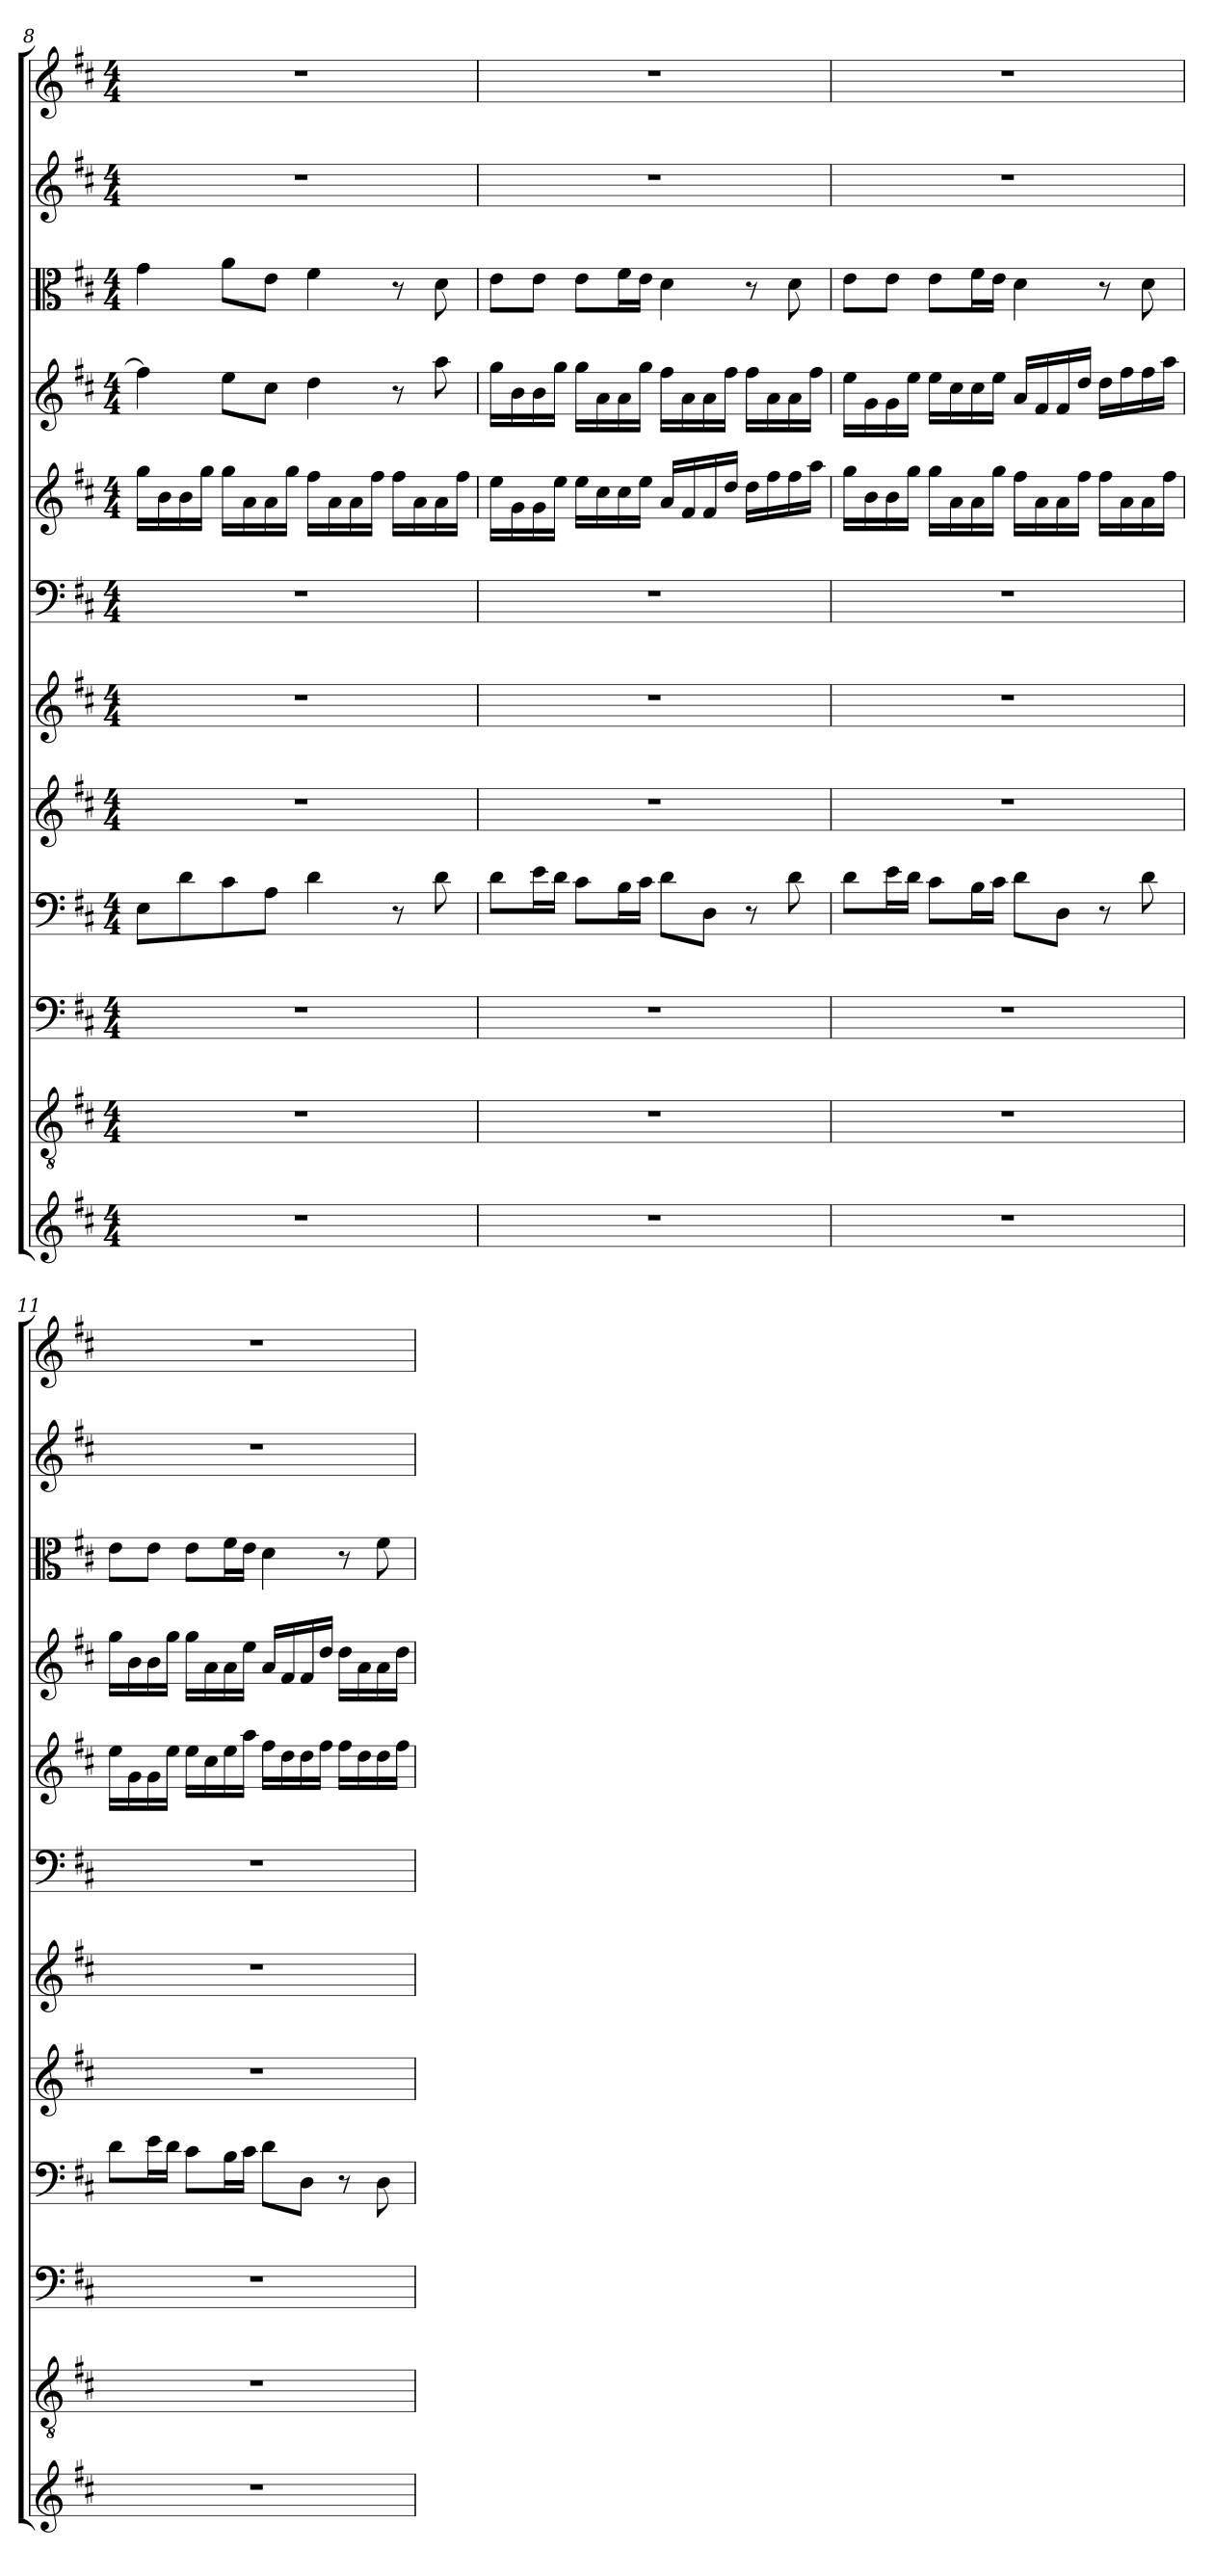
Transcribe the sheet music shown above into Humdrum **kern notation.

**kern	**kern	**kern	**kern	**kern	**kern	**kern	**kern	**kern	**kern	**kern	**kern
*part12	*part11	*part10	*part9	*part8	*part7	*part6	*part5	*part4	*part3	*part2	*part1
*staff12	*staff11	*staff10	*staff9	*staff8	*staff7	*staff6	*staff5	*staff4	*staff3	*staff2	*staff1
*clefG2	*clefGv2	*clefF4	*clefF4	*clefG2	*clefG2	*clefF4	*clefG2	*clefG2	*clefC3	*clefG2	*clefG2
*k[f#c#]	*k[f#c#]	*k[f#c#]	*k[f#c#]	*k[f#c#]	*k[f#c#]	*k[f#c#]	*k[f#c#]	*k[f#c#]	*k[f#c#]	*k[f#c#]	*k[f#c#]
*D:	*D:	*D:	*D:	*D:	*D:	*D:	*D:	*D:	*D:	*D:	*D:
*M4/4	*M4/4	*M4/4	*M4/4	*M4/4	*M4/4	*M4/4	*M4/4	*M4/4	*M4/4	*M4/4	*M4/4
=8	=8	=8	=8	=8	=8	=8	=8	=8	=8	=8	=8
1r	1r	1r	8E\L	1r	1r	1r	16gg\LL	4ff#\]	4g\	1r	1r
.	.	.	.	.	.	.	16b\	.	.	.	.
.	.	.	8d\	.	.	.	16b\	.	.	.	.
.	.	.	.	.	.	.	16gg\JJ	.	.	.	.
.	.	.	8c#\	.	.	.	16gg\LL	8ee\L	8a\L	.	.
.	.	.	.	.	.	.	16a\	.	.	.	.
.	.	.	8A\J	.	.	.	16a\	8cc#\J	8e\J	.	.
.	.	.	.	.	.	.	16gg\JJ	.	.	.	.
.	.	.	4d\	.	.	.	16ff#\LL	4dd\	4f#\	.	.
.	.	.	.	.	.	.	16a\	.	.	.	.
.	.	.	.	.	.	.	16a\	.	.	.	.
.	.	.	.	.	.	.	16ff#\JJ	.	.	.	.
.	.	.	8r	.	.	.	16ff#\LL	8r	8r	.	.
.	.	.	.	.	.	.	16a\	.	.	.	.
.	.	.	8d\	.	.	.	16a\	8aa\	8d\	.	.
.	.	.	.	.	.	.	16ff#\JJ	.	.	.	.
=9	=9	=9	=9	=9	=9	=9	=9	=9	=9	=9	=9
1r	1r	1r	8d\L	1r	1r	1r	16ee\LL	16gg\LL	8e\L	1r	1r
.	.	.	.	.	.	.	16g\	16b\	.	.	.
.	.	.	16e\L	.	.	.	16g\	16b\	8e\J	.	.
.	.	.	16d\JJ	.	.	.	16ee\JJ	16gg\JJ	.	.	.
.	.	.	8c#\L	.	.	.	16ee\LL	16gg\LL	8e\L	.	.
.	.	.	.	.	.	.	16cc#\	16a\	.	.	.
.	.	.	16B\L	.	.	.	16cc#\	16a\	16f#\L	.	.
.	.	.	16c#\JJ	.	.	.	16ee\JJ	16gg\JJ	16e\JJ	.	.
.	.	.	8d\L	.	.	.	16a/LL	16ff#\LL	4d\	.	.
.	.	.	.	.	.	.	16f#/	16a\	.	.	.
.	.	.	8D\J	.	.	.	16f#/	16a\	.	.	.
.	.	.	.	.	.	.	16dd/JJ	16ff#\JJ	.	.	.
.	.	.	8r	.	.	.	16dd\LL	16ff#\LL	8r	.	.
.	.	.	.	.	.	.	16ff#\	16a\	.	.	.
.	.	.	8d\	.	.	.	16ff#\	16a\	8d\	.	.
.	.	.	.	.	.	.	16aa\JJ	16ff#\JJ	.	.	.
=10	=10	=10	=10	=10	=10	=10	=10	=10	=10	=10	=10
1r	1r	1r	8d\L	1r	1r	1r	16gg\LL	16ee\LL	8e\L	1r	1r
.	.	.	.	.	.	.	16b\	16g\	.	.	.
.	.	.	16e\L	.	.	.	16b\	16g\	8e\J	.	.
.	.	.	16d\JJ	.	.	.	16gg\JJ	16ee\JJ	.	.	.
.	.	.	8c#\L	.	.	.	16gg\LL	16ee\LL	8e\L	.	.
.	.	.	.	.	.	.	16a\	16cc#\	.	.	.
.	.	.	16B\L	.	.	.	16a\	16cc#\	16f#\L	.	.
.	.	.	16c#\JJ	.	.	.	16gg\JJ	16ee\JJ	16e\JJ	.	.
.	.	.	8d\L	.	.	.	16ff#\LL	16a/LL	4d\	.	.
.	.	.	.	.	.	.	16a\	16f#/	.	.	.
.	.	.	8D\J	.	.	.	16a\	16f#/	.	.	.
.	.	.	.	.	.	.	16ff#\JJ	16dd/JJ	.	.	.
.	.	.	8r	.	.	.	16ff#\LL	16dd\LL	8r	.	.
.	.	.	.	.	.	.	16a\	16ff#\	.	.	.
.	.	.	8d\	.	.	.	16a\	16ff#\	8d\	.	.
.	.	.	.	.	.	.	16ff#\JJ	16aa\JJ	.	.	.
=11	=11	=11	=11	=11	=11	=11	=11	=11	=11	=11	=11
1r	1r	1r	8d\L	1r	1r	1r	16ee\LL	16gg\LL	8e\L	1r	1r
.	.	.	.	.	.	.	16g\	16b\	.	.	.
.	.	.	16e\L	.	.	.	16g\	16b\	8e\J	.	.
.	.	.	16d\JJ	.	.	.	16ee\JJ	16gg\JJ	.	.	.
.	.	.	8c#\L	.	.	.	16ee\LL	16gg\LL	8e\L	.	.
.	.	.	.	.	.	.	16cc#\	16a\	.	.	.
.	.	.	16B\L	.	.	.	16ee\	16a\	16f#\L	.	.
.	.	.	16c#\JJ	.	.	.	16aa\JJ	16ee\JJ	16e\JJ	.	.
.	.	.	8d\L	.	.	.	16ff#\LL	16a/LL	4d\	.	.
.	.	.	.	.	.	.	16dd\	16f#/	.	.	.
.	.	.	8D\J	.	.	.	16dd\	16f#/	.	.	.
.	.	.	.	.	.	.	16ff#\JJ	16dd/JJ	.	.	.
.	.	.	8r	.	.	.	16ff#\LL	16dd\LL	8r	.	.
.	.	.	.	.	.	.	16dd\	16a\	.	.	.
.	.	.	8D\	.	.	.	16dd\	16a\	8f#\	.	.
.	.	.	.	.	.	.	16ff#\JJ	16dd\JJ	.	.	.
=	=	=	=	=	=	=	=	=	=	=	=
*-	*-	*-	*-	*-	*-	*-	*-	*-	*-	*-	*-
